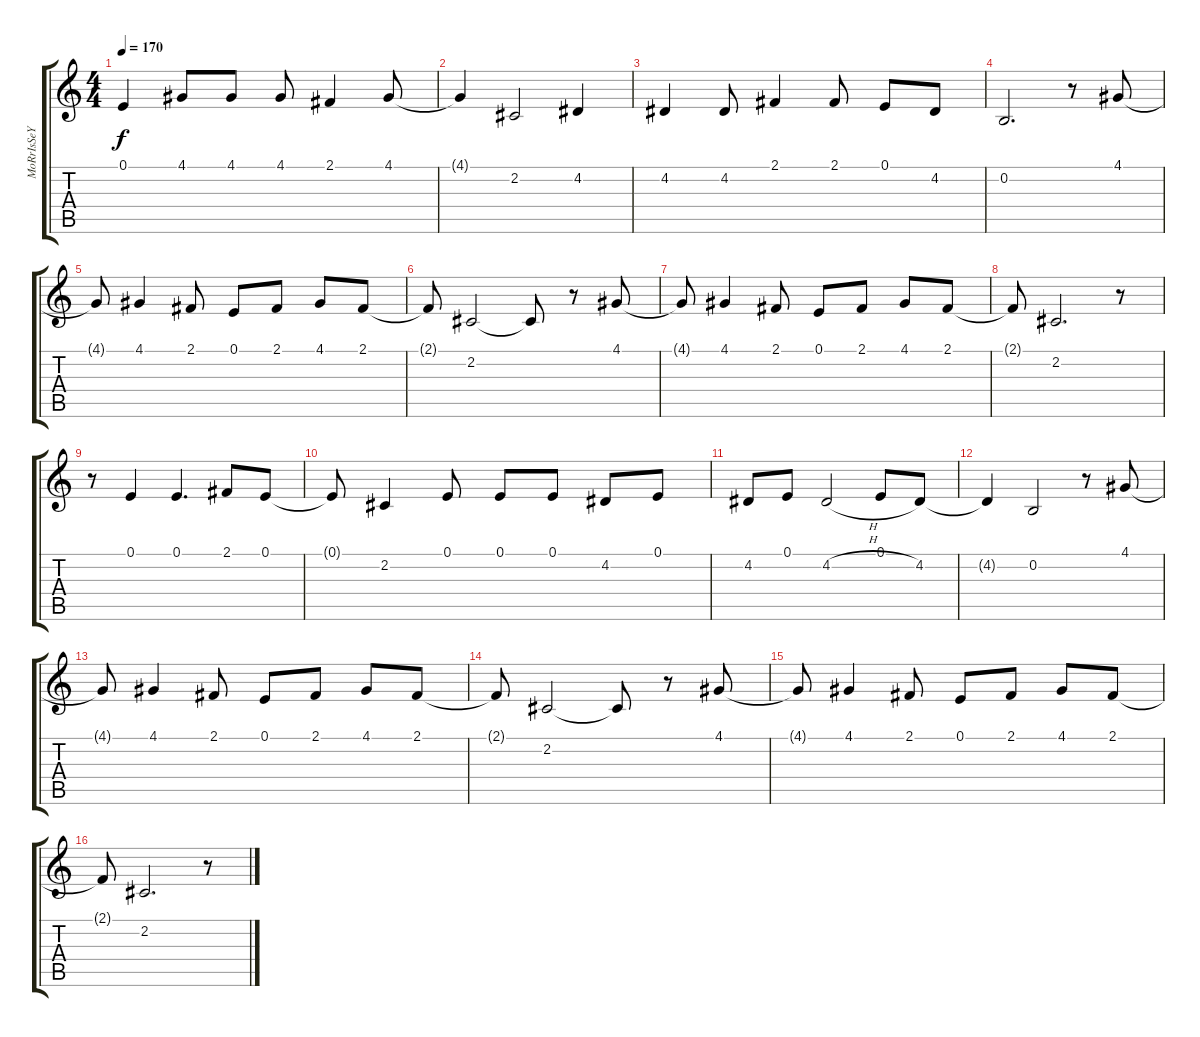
\track ("MoRrIsSeY" "MoRrIsSeY") {instrument vibraphone}
\staff {score tabs}
\tuning (E4 B3 G3 D3 A2 E2) {hide}
\ts (4 4)
\tempo 170
\clef g2
\ks c
0.1.4{dy f} 4.1.8 4.1.8 4.1.8 2.1.4 4.1.8 |
4.1{t}.4 2.2.2 4.2.4 |
4.2.4 4.2.8 2.1.4 2.1.8 0.1.8 4.2.8 |
0.2.2{d} r.8 4.1.8 |
4.1{t}.8 4.1.4 2.1.8 0.1.8 2.1.8 4.1.8 2.1.8 |
2.1{t}.8 2.2.2 2.2{t}.8 r.8 4.1.8 |
4.1{t}.8 4.1.4 2.1.8 0.1.8 2.1.8 4.1.8 2.1.8 |
2.1{t}.8 2.2.2{d} r.8 |
r.8 0.1.4 0.1.4{d} 2.1.8 0.1.8 |
0.1{t}.8 2.2.4 0.1.8 0.1.8 0.1.8 4.2.8 0.1.8 |
4.2.8 0.1.8 4.2{h}.2 0.1.8 4.2.8 |
4.2{t}.4 0.2.2 r.8 4.1.8 |
4.1{t}.8 4.1.4 2.1.8 0.1.8 2.1.8 4.1.8 2.1.8 |
2.1{t}.8 2.2.2 2.2{t}.8 r.8 4.1.8 |
4.1{t}.8 4.1.4 2.1.8 0.1.8 2.1.8 4.1.8 2.1.8 |
2.1{t}.8 2.2.2{d} r.8
